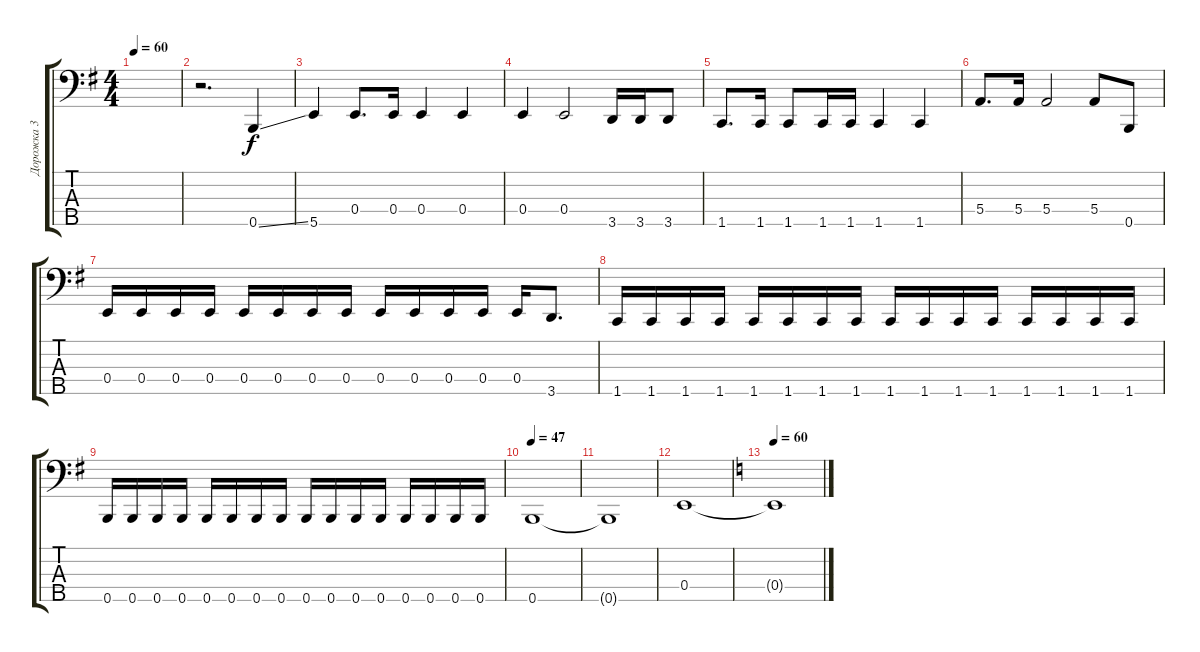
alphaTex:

\track ("Дорожка 3" "Дорожка 3") {instrument electricbassfinger}
\staff {score tabs}
\tuning (G2 D2 A1 E1 B0) {hide}
\ts (4 4)
\tempo 60
\clef f4
\ks eminor
|
r.2{d} 0.5{ss}.4 |
5.5.4 0.4.8{d} 0.4.16 0.4.4 0.4.4 |
0.4.4 0.4.2 3.5.16 3.5.16 3.5.8 |
1.5.8{d} 1.5.16 1.5.8 1.5.16 1.5.16 1.5.4 1.5.4 |
5.4.8{d} 5.4.16 5.4.2 5.4.8 0.5.8 |
0.4.16 0.4.16 0.4.16 0.4.16 0.4.16 0.4.16 0.4.16 0.4.16 0.4.16 0.4.16 0.4.16 0.4.16 0.4.16 3.5.8{d} |
1.5.16 1.5.16 1.5.16 1.5.16 1.5.16 1.5.16 1.5.16 1.5.16 1.5.16 1.5.16 1.5.16 1.5.16 1.5.16 1.5.16 1.5.16 1.5.16 |
0.5.16 0.5.16 0.5.16 0.5.16 0.5.16 0.5.16 0.5.16 0.5.16 0.5.16 0.5.16 0.5.16 0.5.16 0.5.16 0.5.16 0.5.16 0.5.16 |
\tempo 47
0.5.1 |
0.5{t}.1 |
0.4.1 |
\tempo 60
\ks c
0.4{t}.1
